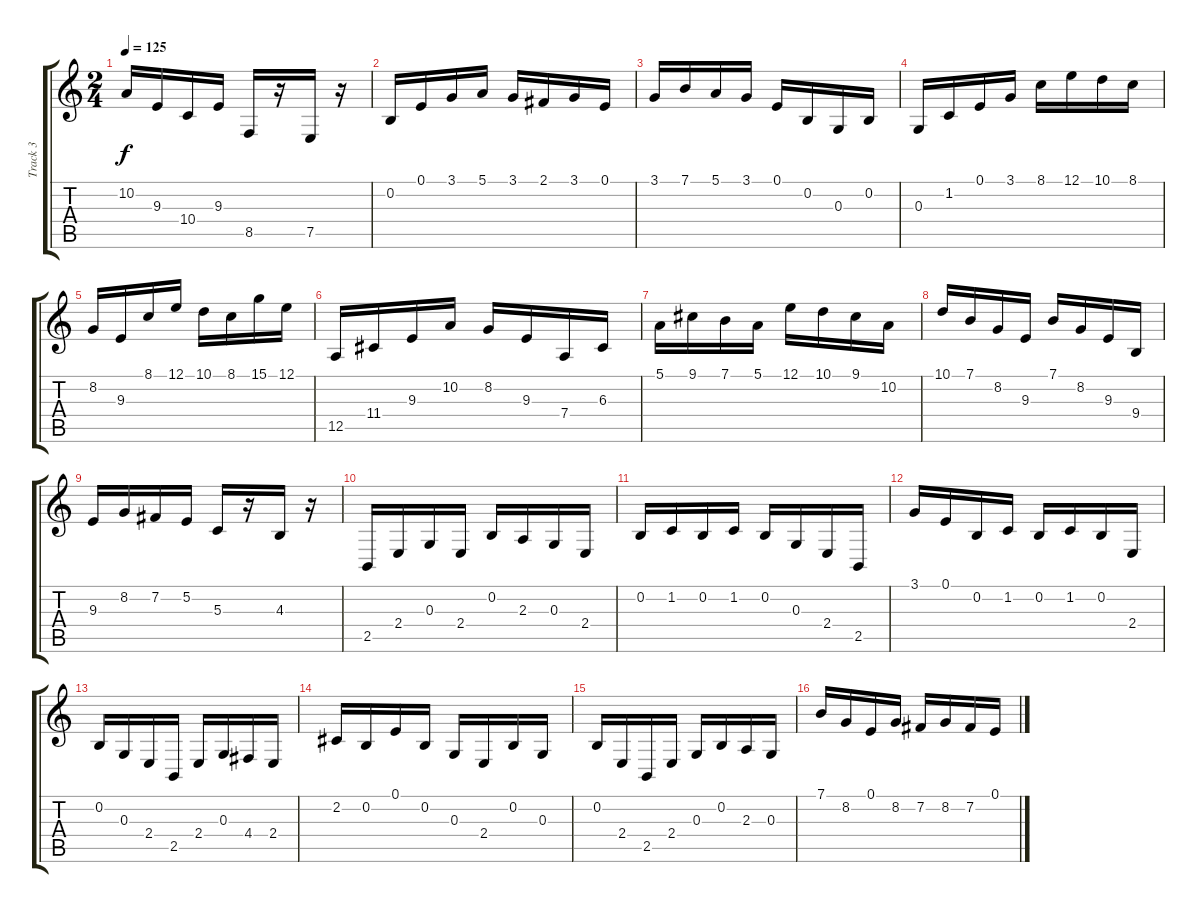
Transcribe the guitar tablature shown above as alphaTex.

\track ("Track 3" "Track 3") {instrument lead2sawtooth}
\staff {score tabs}
\tuning (E4 B3 G3 D3 A2 E2) {hide}
\ts (2 4)
\tempo 125
\clef g2
\ks c
10.2.16{dy f} 9.3.16 10.4.16 9.3.16 8.5.16 r.16 7.5.16 r.16 |
0.2.16 0.1.16 3.1.16 5.1.16 3.1.16 2.1.16 3.1.16 0.1.16 |
3.1.16 7.1.16 5.1.16 3.1.16 0.1.16 0.2.16 0.3.16 0.2.16 |
0.3.16 1.2.16 0.1.16 3.1.16 8.1.16 12.1.16 10.1.16 8.1.16 |
8.2.16 9.3.16 8.1.16 12.1.16 10.1.16 8.1.16 15.1.16 12.1.16 |
12.5.16 11.4.16 9.3.16 10.2.16 8.2.16 9.3.16 7.4.16 6.3.16 |
5.1.16 9.1.16 7.1.16 5.1.16 12.1.16 10.1.16 9.1.16 10.2.16 |
10.1.16 7.1.16 8.2.16 9.3.16 7.1.16 8.2.16 9.3.16 9.4.16 |
9.3.16 8.2.16 7.2.16 5.2.16 5.3.16 r.16 4.3.16 r.16 |
2.5.16 2.4.16 0.3.16 2.4.16 0.2.16 2.3.16 0.3.16 2.4.16 |
0.2.16 1.2.16 0.2.16 1.2.16 0.2.16 0.3.16 2.4.16 2.5.16 |
3.1.16 0.1.16 0.2.16 1.2.16 0.2.16 1.2.16 0.2.16 2.4.16 |
0.2.16 0.3.16 2.4.16 2.5.16 2.4.16 0.3.16 4.4.16 2.4.16 |
2.2.16 0.2.16 0.1.16 0.2.16 0.3.16 2.4.16 0.2.16 0.3.16 |
0.2.16 2.4.16 2.5.16 2.4.16 0.3.16 0.2.16 2.3.16 0.3.16 |
7.1.16 8.2.16 0.1.16 8.2.16 7.2.16 8.2.16 7.2.16 0.1.16
